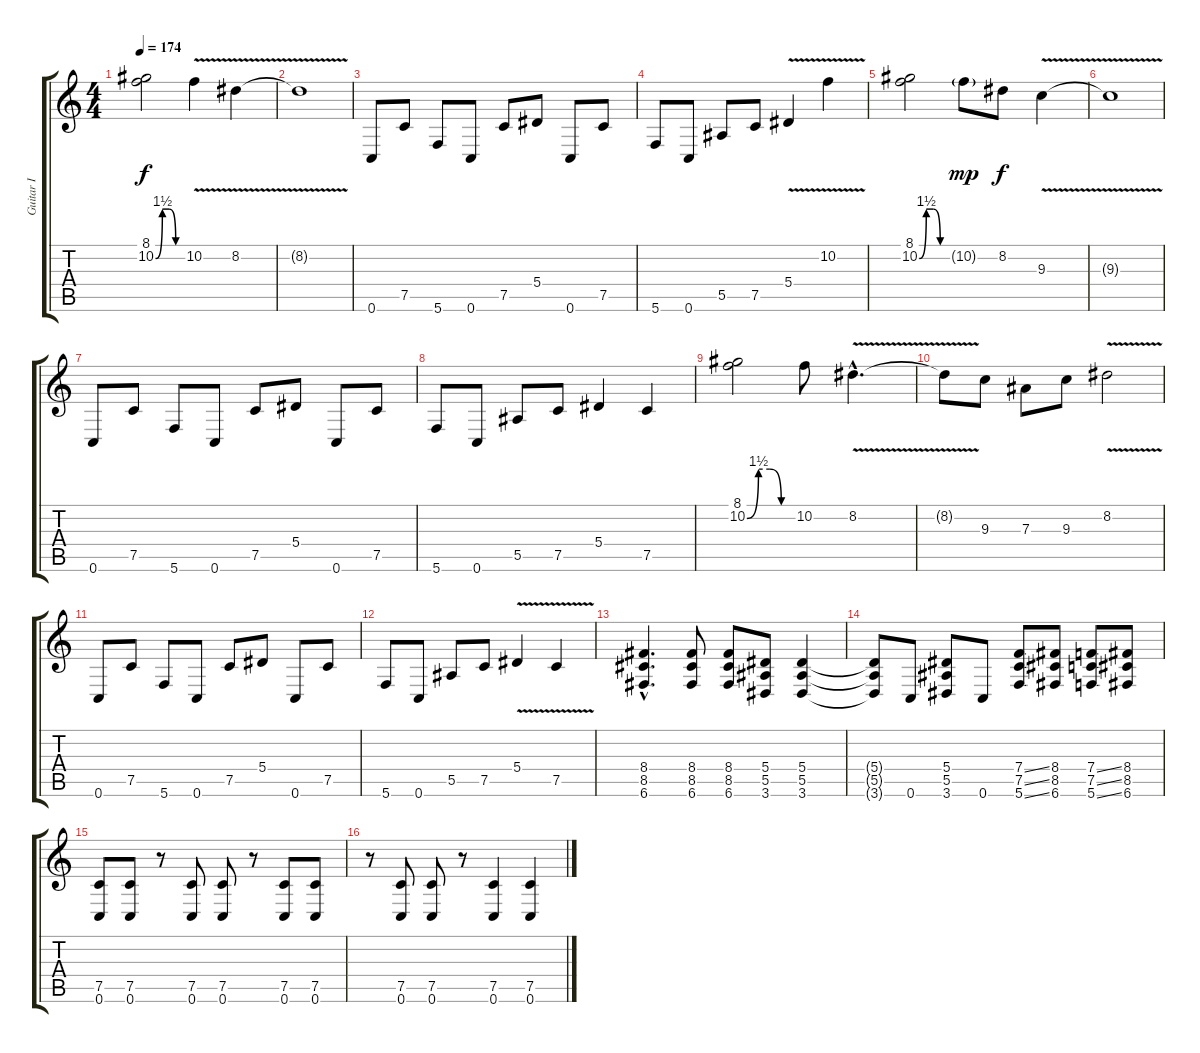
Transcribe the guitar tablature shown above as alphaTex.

\track ("Guitar I" "Guitar I") {instrument electricguitarjazz}
\staff {score tabs}
\tuning (C4 G3 Eb3 Bb2 F2 C2) {hide}
\ts (4 4)
\tempo 174
\clef g2
\ks c
(8.1 10.2{be (custom 0 0 15 6 30 6 45 0 60 0)}).2{dy f} 10.2{v}.4 8.2{v}.4 |
8.2{t}.1 |
0.6.8 7.5.8 5.6.8 0.6.8 7.5.8 5.4.8 0.6.8 7.5.8 |
5.6.8 0.6.8 5.5.8 7.5.8 5.4{v}.4 10.2{v}.4 |
(8.1 10.2{be (custom 0 0 15 6 30 6 45 0 60 0)}).2 10.2{g}.8{dy mp} 8.2.8{dy f} 9.3{v}.4 |
9.3{t}.1 |
0.6.8 7.5.8 5.6.8 0.6.8 7.5.8 5.4.8 0.6.8 7.5.8 |
5.6.8 0.6.8 5.5.8 7.5.8 5.4.4 7.5.4 |
(8.1 10.2{be (custom 0 0 15 6 30 6 45 0 60 0)}).2 10.2.8 8.2{v hac}.4{d} |
8.2{t}.8 9.3.8 7.3.8 9.3.8 8.2{v}.2 |
0.6.8 7.5.8 5.6.8 0.6.8 7.5.8 5.4.8 0.6.8 7.5.8 |
5.6.8 0.6.8 5.5.8 7.5.8 5.4{v}.4 7.5{v}.4 |
(8.4{hac} 8.5{hac} 6.6{hac}).4{d} (8.4 8.5 6.6).8 (8.4 8.5 6.6).8 (5.4 5.5 3.6).8 (5.4 5.5 3.6).4 |
(5.4{t} 5.5{t} 3.6{t}).8 0.6.8 (5.4 5.5 3.6).8 0.6.8 (7.4{ss} 7.5{ss} 5.6{ss}).8 (8.4 8.5 6.6).8 (7.4{ss} 7.5{ss} 5.6{ss}).8 (8.4 8.5 6.6).8 |
(7.5 0.6).8 (7.5 0.6).8 r.8 (7.5 0.6).8 (7.5 0.6).8 r.8 (7.5 0.6).8 (7.5 0.6).8 |
r.8 (7.5 0.6).8 (7.5 0.6).8 r.8 (7.5 0.6).4 (7.5 0.6).4
